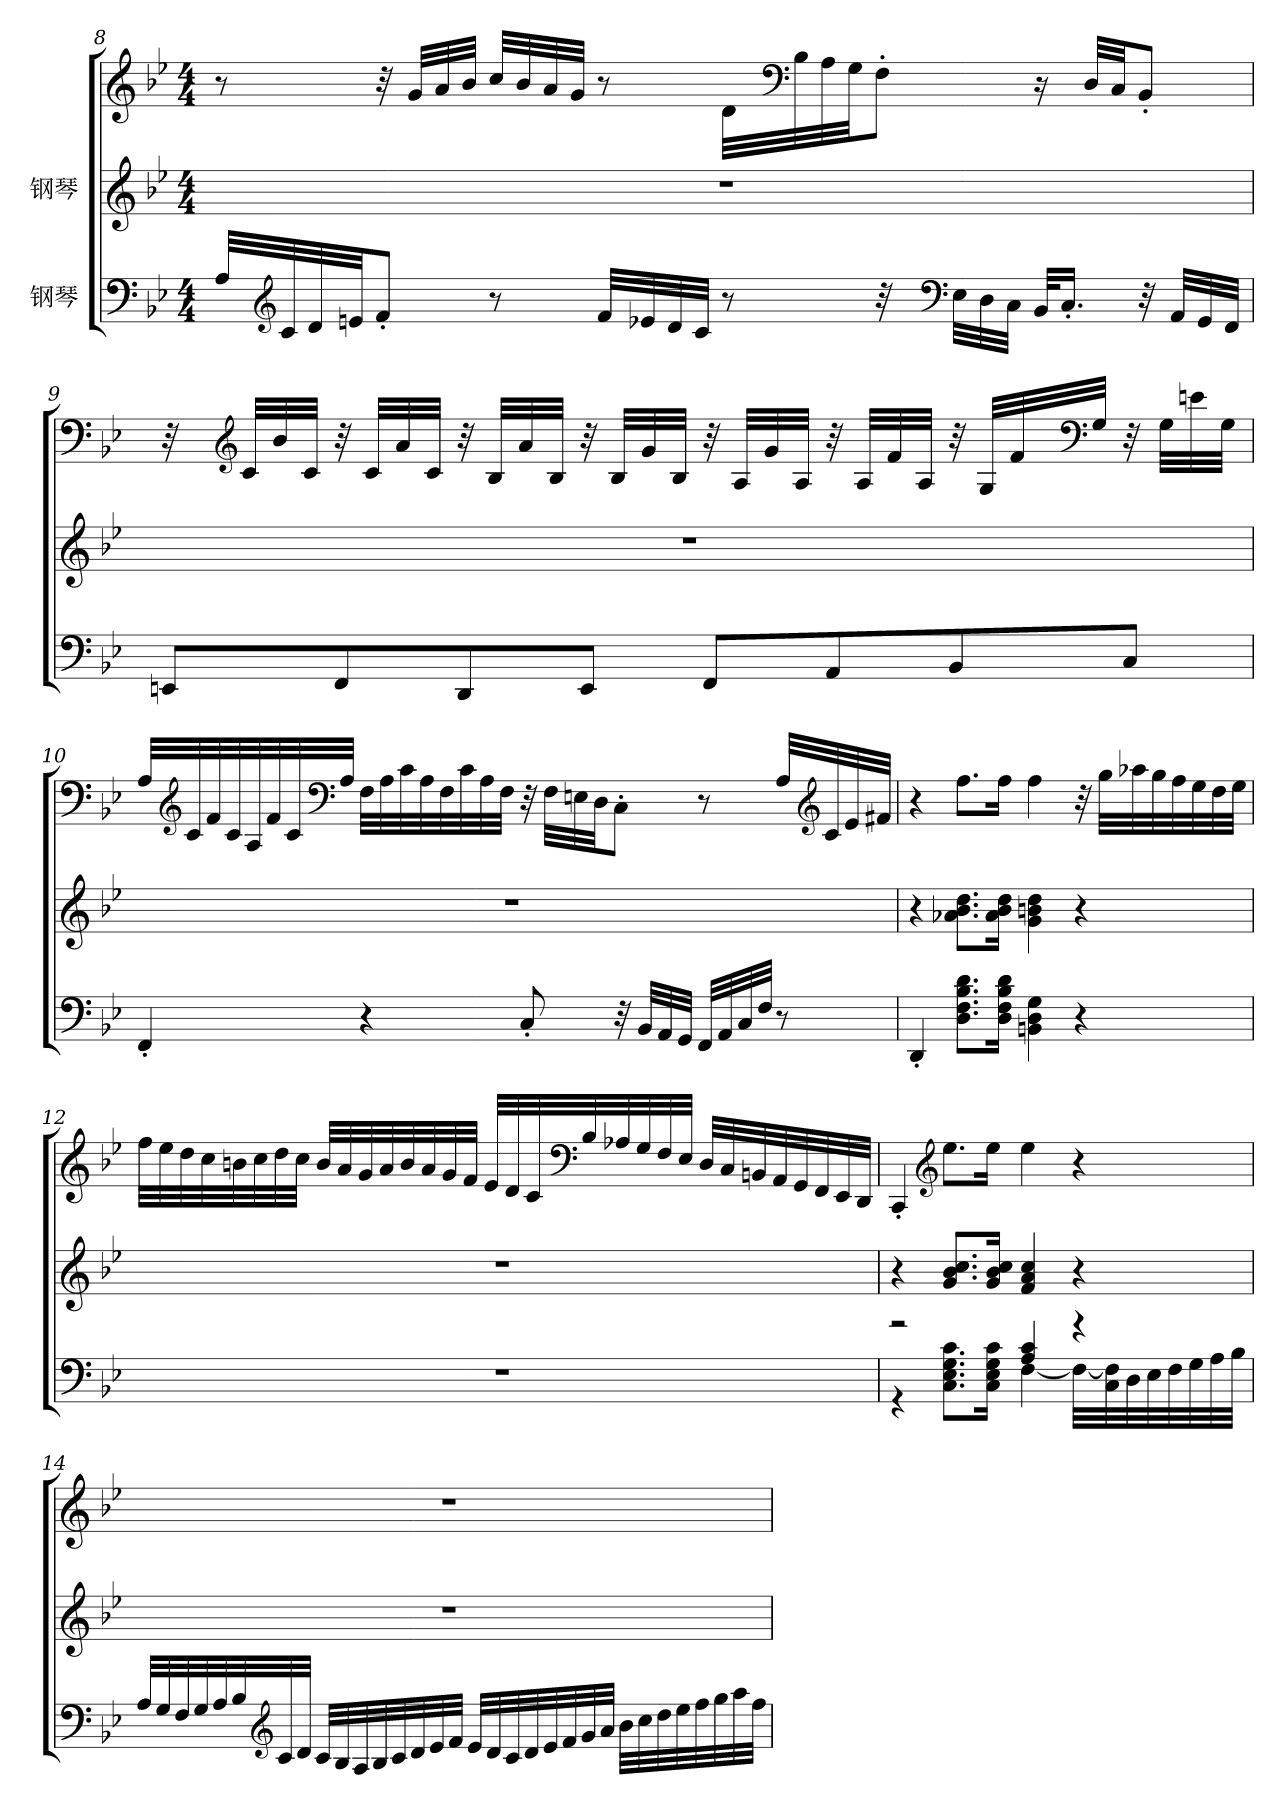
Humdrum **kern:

**kern	**kern	**kern
*part2	*part1	*part1
*staff3	*staff2	*staff1
*I"钢琴	*I"钢琴	*
!!LO:LB:g=z
*clefF4	*clefG2	*clefG2
*k[b-e-]	*k[b-e-]	*k[b-e-]
*M4/4	*M4/4	*M4/4
=8	=8	=8
32A/LLL	1r	8r
*clefG2	*	*
32c/	.	.
32d/	.	.
32en/JJ	.	.
8f'/J	.	32r
.	.	32g/LLL
.	.	32a/
.	.	32b-/JJJ
8r	.	32cc/LLL
.	.	32b-/
.	.	32a/
.	.	32g/JJJ
32f/LLL	.	8r
32e-X/	.	.
32d/	.	.
32c/JJJ	.	.
8r	.	32d\LLL
*	*	*clefF4
.	.	32B-\
.	.	32A\
.	.	32G\JJ
32r	.	8F'\J
*clefF4	*	*
32E-\LLL	.	.
32D\	.	.
32C\JJJ	.	.
32BB-/KLL	.	16r
16.C'/JJ	.	.
.	.	32D/LLL
.	.	32C/JJ
32r	.	8BB-'/J
32AA/LLL	.	.
32GG/	.	.
32FF/JJJ	.	.
!!LO:PB:g=z
=9	=9	=9
8EEn/L	1r	32r
*	*	*clefG2
.	.	32c/LLL
.	.	32b-/
.	.	32c/JJJ
8FF/	.	32r
.	.	32c/LLL
.	.	32a/
.	.	32c/JJJ
8DD/	.	32r
.	.	32B-/LLL
.	.	32a/
.	.	32B-/JJJ
8EE/J	.	32r
.	.	32B-/LLL
.	.	32g/
.	.	32B-/JJJ
8FF/L	.	32r
.	.	32A/LLL
.	.	32g/
.	.	32A/JJJ
8AA/	.	32r
.	.	32A/LLL
.	.	32f/
.	.	32A/JJJ
8BB-/	.	32r
.	.	32G/LLL
.	.	32f/
*	*	*clefF4
.	.	32G/JJJ
8C/J	.	32r
.	.	32G\LLL
.	.	32en\
.	.	32G\JJJ
!!LO:LB:g=z
=10	=10	=10
4FF'/	1r	32A/LLL
*	*	*clefG2
.	.	32c/
.	.	32f/
.	.	32c/
.	.	32A/
.	.	32f/
.	.	32c/
*	*	*clefF4
.	.	32A/JJJ
4r	.	32F\LLL
.	.	32A\
.	.	32c\
.	.	32A\
.	.	32F\
.	.	32c\
.	.	32A\
.	.	32F\JJJ
8C'/	.	32r
.	.	32F\LLL
.	.	32En\
.	.	32D\JJ
32r	.	8C'\J
32BB-/LLL	.	.
32AA/	.	.
32GG/JJJ	.	.
32FF/LLL	.	8r
32AA/	.	.
32C/	.	.
32F/JJJ	.	.
8r	.	32A/LLL
*	*	*clefG2
.	.	32c/
.	.	32e-/
.	.	32f#X/JJJ
!!LO:LB:g=z
=11	=11	=11
*	*	*MM55
4DD'/	4r	4r
*	*	*MM64
8.D\ 8.F\ 8.B-\ 8.d\L	8.a-X\ 8.b-\ 8.dd\L	8.ff\L
16D\ 16F\ 16B-\ 16d\Jk	16a-\ 16b-\ 16dd\Jk	16ff\Jk
4BBn\ 4D\ 4G\	4g\ 4bn\ 4dd\	4ff\
*	*	*MM80
4r	4r	32r
.	.	32gg\LLL
.	.	32aa-X\
.	.	32gg\
.	.	32ff\
.	.	32ee-\
.	.	32dd\
.	.	32ee-\JJJ
!!LO:LB:g=z
=12	=12	=12
1r	1r	32ff\LLL
.	.	32ee-\
.	.	32dd\
.	.	32cc\
.	.	32bn\
.	.	32cc\
.	.	32dd\
.	.	32cc\JJJ
.	.	32b/LLL
.	.	32a/
.	.	32g/
.	.	32a/
.	.	32b/
.	.	32a/
.	.	32g/
.	.	32f/JJJ
.	.	32e-/LLL
.	.	32d/
.	.	32c/
*	*	*clefF4
.	.	32B-/
.	.	32A-X/
.	.	32G/
.	.	32F/
.	.	32E-/JJJ
.	.	32D/LLL
.	.	32C/
.	.	32BBn/
.	.	32AA/
.	.	32GG/
.	.	32FF/
.	.	32EE-/
.	.	32DD/JJJ
!!LO:PB:g=z
=13	=13	=13
*	*	*MM55
*^	*	*
2r	4r	4r	4CC'/
*	*	*	*clefG2
*	*	*	*MM67
.	8.C\ 8.E-\ 8.G\ 8.c\L	8.g/ 8.b-/ 8.cc/L	8.ee-\L
.	16C\ 16E-\ 16G\ 16c\Jk	16g/ 16b-/ 16cc/Jk	16ee-\Jk
4A/ 4c/	[4F\	4f/ 4a/ 4cc/	4ee-\
*	*	*	*MM80
4r	32F\LLL_	4r	4r
.	32C\ 32F\]	.	.
.	32D\	.	.
.	32E-\	.	.
.	32F\	.	.
.	32G\	.	.
.	32A\	.	.
.	32B-\JJJ	.	.
*v	*v	*	*
!!LO:LB:g=z
=14	=14	=14
32A/LLL	1r	1r
32G/	.	.
32F/	.	.
32G/	.	.
32A/	.	.
32B-/	.	.
*clefG2	*	*
32c/	.	.
32d/JJJ	.	.
32c/LLL	.	.
32B-/	.	.
32A/	.	.
32B-/	.	.
32c/	.	.
32d/	.	.
32e-/	.	.
32f/JJJ	.	.
32e-/LLL	.	.
32d/	.	.
32c/	.	.
32d/	.	.
32e-/	.	.
32f/	.	.
32g/	.	.
32a/JJJ	.	.
32b-\LLL	.	.
32cc\	.	.
32dd\	.	.
32ee-\	.	.
32ff\	.	.
32gg\	.	.
32aa\	.	.
32ff\JJJ	.	.
=	=	=
*-	*-	*-
